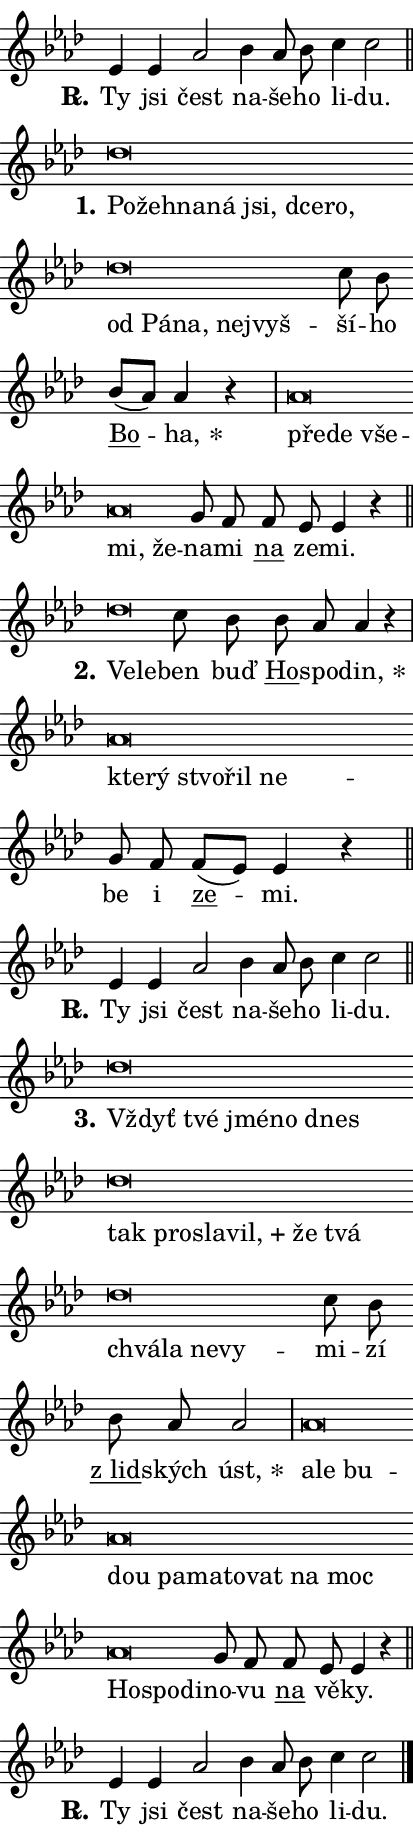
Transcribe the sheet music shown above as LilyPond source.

\version "2.22.1"
\header { tagline = "" }
\paper {
  indent = 0\cm
  top-margin = 0\cm
  right-margin = 0\cm
  bottom-margin = 0\cm
  left-margin = 0\cm
  paper-width = 7\cm
  page-breaking = #ly:one-page-breaking
  system-system-spacing.basic-distance = #11
  score-system-spacing.basic-distance = #11
  ragged-last = ##f
}


%% Author: Thomas Morley
%% https://lists.gnu.org/archive/html/lilypond-user/2020-05/msg00002.html
#(define (line-position grob)
"Returns position of @var[grob} in current system:
   @code{'start}, if at first time-step
   @code{'end}, if at last time-step
   @code{'middle} otherwise
"
  (let* ((col (ly:item-get-column grob))
         (ln (ly:grob-object col 'left-neighbor))
         (rn (ly:grob-object col 'right-neighbor))
         (col-to-check-left (if (ly:grob? ln) ln col))
         (col-to-check-right (if (ly:grob? rn) rn col))
         (break-dir-left
           (and
             (ly:grob-property col-to-check-left 'non-musical #f)
             (ly:item-break-dir col-to-check-left)))
         (break-dir-right
           (and
             (ly:grob-property col-to-check-right 'non-musical #f)
             (ly:item-break-dir col-to-check-right))))
        (cond ((eqv? 1 break-dir-left) 'start)
              ((eqv? -1 break-dir-right) 'end)
              (else 'middle))))

#(define (tranparent-at-line-position vctor)
  (lambda (grob)
  "Relying on @code{line-position} select the relevant enry from @var{vctor}.
Used to determine transparency,"
    (case (line-position grob)
      ((end) (not (vector-ref vctor 0)))
      ((middle) (not (vector-ref vctor 1)))
      ((start) (not (vector-ref vctor 2))))))

noteHeadBreakVisibility =
#(define-music-function (break-visibility)(vector?)
"Makes @code{NoteHead}s transparent relying on @var{break-visibility}"
#{
  \override NoteHead.transparent =
    #(tranparent-at-line-position break-visibility)
#})

#(define delete-ledgers-for-transparent-note-heads
  (lambda (grob)
    "Reads whether a @code{NoteHead} is transparent.
If so this @code{NoteHead} is removed from @code{'note-heads} from
@var{grob}, which is supposed to be @code{LedgerLineSpanner}.
As a result ledgers are not printed for this @code{NoteHead}"
    (let* ((nhds-array (ly:grob-object grob 'note-heads))
           (nhds-list
             (if (ly:grob-array? nhds-array)
                 (ly:grob-array->list nhds-array)
                 '()))
           ;; Relies on the transparent-property being done before
           ;; Staff.LedgerLineSpanner.after-line-breaking is executed.
           ;; This is fragile ...
           (to-keep
             (remove
               (lambda (nhd)
                 (ly:grob-property nhd 'transparent #f))
               nhds-list)))
      ;; TODO find a better method to iterate over grob-arrays, similiar
      ;; to filter/remove etc for lists
      ;; For now rebuilt from scratch
      (set! (ly:grob-object grob 'note-heads)  '())
      (for-each
        (lambda (nhd)
          (ly:pointer-group-interface::add-grob grob 'note-heads nhd))
        to-keep))))

hideNotes = {
  \noteHeadBreakVisibility #begin-of-line-visible
}
unHideNotes = {
  \noteHeadBreakVisibility #all-visible
}

% work-around for resetting accidentals
% https://lilypond.org/doc/v2.23/Documentation/notation/displaying-rhythms#unmetered-music
cadenzaMeasure = {
  \cadenzaOff
  \partial 1024 s1024
  \cadenzaOn
}

#(define-markup-command (accent layout props text) (markup?)
  "Underline accented syllable"
  (interpret-markup layout props
    #{\markup \override #'(offset . 4.3) \underline { #text }#}))

responsum = \markup \concat {
  "R" \hspace #-1.05 \path #0.1 #'((moveto 0 0.07) (lineto 0.9 0.8)) \hspace #0.05 "."
}

\layout {
    \context {
        \Staff
        \remove "Time_signature_engraver"
        \override LedgerLineSpanner.after-line-breaking = #delete-ledgers-for-transparent-note-heads
    }
    \context {
        \Voice {
            \override NoteHead.output-attributes = #'((class . "notehead"))
            \override Hairpin.height = #0.55
        }
    }
    \context {
        \Lyrics {
            \override StanzaNumber.output-attributes = #'((class . "stanzanumber"))
            \override LyricSpace.minimum-distance = #0.9
            \override LyricText.font-name = #"TeX Gyre Schola"
            \override LyricText.font-size = 1
            \override StanzaNumber.font-name = #"TeX Gyre Schola Bold"
            \override StanzaNumber.font-size = 1
        }
    }
}

% magnetic-lyrics.ily
%
%   written by
%     Jean Abou Samra <jean@abou-samra.fr>
%     Werner Lemberg <wl@gnu.org>
%
%   adapted by
%     Jiri Hon <jiri.hon@gmail.com>
%
% Version 2022-Apr-15

% https://www.mail-archive.com/lilypond-user@gnu.org/msg149350.html

#(define (Left_hyphen_pointer_engraver context)
   "Collect syllable-hyphen-syllable occurrences in lyrics and store
them in properties.  This engraver only looks to the left.  For
example, if the lyrics input is @code{foo -- bar}, it does the
following.

@itemize @bullet
@item
Set the @code{text} property of the @code{LyricHyphen} grob between
@q{foo} and @q{bar} to @code{foo}.

@item
Set the @code{left-hyphen} property of the @code{LyricText} grob with
text @q{foo} to the @code{LyricHyphen} grob between @q{foo} and
@q{bar}.
@end itemize

Use this auxiliary engraver in combination with the
@code{lyric-@/text::@/apply-@/magnetic-@/offset!} hook."
   (let ((hyphen #f)
         (text #f))
     (make-engraver
      (acknowledgers
       ((lyric-syllable-interface engraver grob source-engraver)
        (set! text grob)))
      (end-acknowledgers
       ((lyric-hyphen-interface engraver grob source-engraver)
        ;(when (not (grob::has-interface grob 'lyric-space-interface))
          (set! hyphen grob)));)
      ((stop-translation-timestep engraver)
       (when (and text hyphen)
         (ly:grob-set-object! text 'left-hyphen hyphen))
       (set! text #f)
       (set! hyphen #f)))))

#(define (lyric-text::apply-magnetic-offset! grob)
   "If the space between two syllables is less than the value in
property @code{LyricText@/.details@/.squash-threshold}, move the right
syllable to the left so that it gets concatenated with the left
syllable.

Use this function as a hook for
@code{LyricText@/.after-@/line-@/breaking} if the
@code{Left_@/hyphen_@/pointer_@/engraver} is active."
   (let ((hyphen (ly:grob-object grob 'left-hyphen #f)))
     (when hyphen
       (let ((left-text (ly:spanner-bound hyphen LEFT)))
         (when (grob::has-interface left-text 'lyric-syllable-interface)
           (let* ((common (ly:grob-common-refpoint grob left-text X))
                  (this-x-ext (ly:grob-extent grob common X))
                  (left-x-ext
                   (begin
                     ;; Trigger magnetism for left-text.
                     (ly:grob-property left-text 'after-line-breaking)
                     (ly:grob-extent left-text common X)))
                  ;; `delta` is the gap width between two syllables.
                  (delta (- (interval-start this-x-ext)
                            (interval-end left-x-ext)))
                  (details (ly:grob-property grob 'details))
                  (threshold (assoc-get 'squash-threshold details 0.2)))
             (when (< delta threshold)
               (let* (;; We have to manipulate the input text so that
                      ;; ligatures crossing syllable boundaries are not
                      ;; disabled.  For languages based on the Latin
                      ;; script this is essentially a beautification.
                      ;; However, for non-Western scripts it can be a
                      ;; necessity.
                      (lt (ly:grob-property left-text 'text))
                      (rt (ly:grob-property grob 'text))
                      (is-space (grob::has-interface hyphen 'lyric-space-interface))
                      (space (if is-space " " ""))
                      (space-markup (grob-interpret-markup grob " "))
                      (space-size (interval-length (ly:stencil-extent space-markup X)))
                      (extra-delta (if is-space space-size 0))
                      ;; Append new syllable.
                      (ltrt-space (if (and (string? lt) (string? rt))
                                (string-append lt space rt)
                                (make-concat-markup (list lt space rt))))
                      ;; Right-align `ltrt` to the right side.
                      (ltrt-space-markup (grob-interpret-markup
                               grob
                               (make-translate-markup
                                (cons (interval-length this-x-ext) 0)
                                (make-right-align-markup ltrt-space)))))
                 (begin
                   ;; Don't print `left-text`.
                   (ly:grob-set-property! left-text 'stencil #f)
                   ;; Set text and stencil (which holds all collected
                   ;; syllables so far) and shift it to the left.
                   (ly:grob-set-property! grob 'text ltrt-space)
                   (ly:grob-set-property! grob 'stencil ltrt-space-markup)
                   (ly:grob-translate-axis! grob (- (- delta extra-delta)) X))))))))))


#(define (lyric-hyphen::displace-bounds-first grob)
   ;; Make very sure this callback isn't triggered too early.
   (let ((left (ly:spanner-bound grob LEFT))
         (right (ly:spanner-bound grob RIGHT)))
     (ly:grob-property left 'after-line-breaking)
     (ly:grob-property right 'after-line-breaking)
     (ly:lyric-hyphen::print grob)))

squashThreshold = #0.4

\layout {
  \context {
    \Lyrics
    \consists #Left_hyphen_pointer_engraver
    \override LyricText.after-line-breaking =
      #lyric-text::apply-magnetic-offset!
    \override LyricHyphen.stencil = #lyric-hyphen::displace-bounds-first
    \override LyricText.details.squash-threshold = \squashThreshold
    \override LyricHyphen.minimum-distance = 0
    \override LyricHyphen.minimum-length = \squashThreshold
  }
}

squash = \override LyricText.details.squash-threshold = 9999
unSquash = \override LyricText.details.squash-threshold = \squashThreshold

left = \override LyricText.self-alignment-X = #LEFT
unLeft = \revert LyricText.self-alignment-X

starOffset = #(lambda (grob) 
                (let ((x_offset (ly:self-alignment-interface::aligned-on-x-parent grob)))
                  (if (= x_offset 0) 0 (+ x_offset 1.2))))

star = #(define-music-function (syllable)(string?)
"Append star separator at the end of a syllable"
#{
  \once \override LyricText.X-offset = #starOffset
  \lyricmode { \markup {
    #syllable
    \override #'((font-name . "TeX Gyre Schola Bold")) \hspace #0.2 \lower #0.65 \larger "*"
  } }
#})

starAccent = #(define-music-function (syllable)(string?)
"Append star separator at the end of a syllable and make accent"
#{
  \once \override LyricText.X-offset = #starOffset
  \lyricmode { \markup {
    \accent #syllable
    \override #'((font-name . "TeX Gyre Schola Bold")) \hspace #0.2 \lower #0.65 \larger "*"
  } }
#})

breath = #(define-music-function (syllable)(string?)
"Append breathing indicator at the end of a syllable"
#{
  \lyricmode { \markup { #syllable "+" } }
#})

optionalBreath = #(define-music-function (syllable)(string?)
"Append optional breathing indicator at the end of a syllable"
#{
  \lyricmode { \markup { #syllable "(+)" } }
#})


\score {
    <<
        \new Voice = "melody" { \cadenzaOn \key as \major \relative { es'4 es as2 \bar "" bes4 as8 bes \bar "" c4 c2 \cadenzaMeasure \bar "||" \break }
\relative { des''\breve*1/16 \hideNotes \breve*1/16 \bar "" \breve*1/16 \bar "" \breve*1/16 \bar "" \breve*1/16 \bar "" \breve*1/16 \bar "" \breve*1/16 \bar "" \breve*1/16 \bar "" \breve*1/16 \bar "" \breve*1/16 \bar "" \breve*1/16 \breve*1/16 \bar "" \unHideNotes c8 bes \bar "" bes[( as)] as4 r \cadenzaMeasure \bar "|" as\breve*1/16 \hideNotes \breve*1/16 \bar "" \breve*1/16 \bar "" \breve*1/16 \breve*1/16 \bar "" \unHideNotes g8 f \bar "" f es es4 r \cadenzaMeasure \bar "||" \break }
\relative { des''\breve*1/16 \hideNotes \breve*1/16 \bar "" \unHideNotes c8 bes \bar "" bes as as4 r \cadenzaMeasure \bar "|" as\breve*1/16 \hideNotes \breve*1/16 \bar "" \breve*1/16 \bar "" \breve*1/16 \breve*1/16 \bar "" \unHideNotes g8 f \bar "" f[( es)] es4 r \cadenzaMeasure \bar "||" \break }
\relative { es'4 es as2 \bar "" bes4 as8 bes \bar "" c4 c2 \cadenzaMeasure \bar "||" \break }
\relative { des''\breve*1/16 \hideNotes \breve*1/16 \bar "" \breve*1/16 \bar "" \breve*1/16 \bar "" \breve*1/16 \bar "" \breve*1/16 \bar "" \breve*1/16 \bar "" \breve*1/16 \bar "" \breve*1/16 \bar "" \breve*1/16 \bar "" \breve*1/16 \bar "" \breve*1/16 \bar "" \breve*1/16 \bar "" \breve*1/16 \breve*1/16 \bar "" \unHideNotes c8 bes \bar "" bes as as2 \cadenzaMeasure \bar "|" as\breve*1/16 \hideNotes \breve*1/16 \bar "" \breve*1/16 \bar "" \breve*1/16 \bar "" \breve*1/16 \bar "" \breve*1/16 \bar "" \breve*1/16 \bar "" \breve*1/16 \bar "" \breve*1/16 \bar "" \breve*1/16 \bar "" \breve*1/16 \bar "" \breve*1/16 \breve*1/16 \bar "" \unHideNotes g8 f \bar "" f es es4 r \cadenzaMeasure \bar "||" \break }
\relative { es'4 es as2 \bar "" bes4 as8 bes \bar "" c4 c2 \cadenzaMeasure \bar "||" \break } \bar "|." }
        \new Lyrics \lyricsto "melody" { \lyricmode { \set stanza = \responsum
Ty jsi čest na -- še -- ho li -- du.
\set stanza = "1."
\left Po -- \squash žeh -- na -- ná jsi, dce -- ro, od Pá -- na, nej -- vyš -- \unLeft \unSquash ší -- ho \markup \accent Bo -- \star ha, \left pře -- \squash de vše -- mi, že -- \unLeft \unSquash na -- mi \markup \accent na ze -- mi.
\set stanza = "2."
\left Ve -- \squash le -- \unLeft \unSquash ben buď \markup \accent Ho -- spo -- \star din, \left kte -- \squash rý stvo -- řil ne -- \unLeft \unSquash be i \markup \accent ze -- mi.
\set stanza = \responsum
Ty jsi čest na -- še -- ho li -- du.
\set stanza = "3."
\left Vždyť \squash tvé jmé -- no dnes tak pro -- sla -- \breath "vil," že tvá chvá -- la ne -- vy -- \unLeft \unSquash mi -- zí \markup \accent "z lid" -- ských \star úst, \left a -- \squash le bu -- dou pa -- ma -- to -- vat na moc Ho -- spo -- di -- \unLeft \unSquash no -- vu \markup \accent na vě -- ky.
\set stanza = \responsum
Ty jsi čest na -- še -- ho li -- du. } }
    >>
    \layout {}
}
